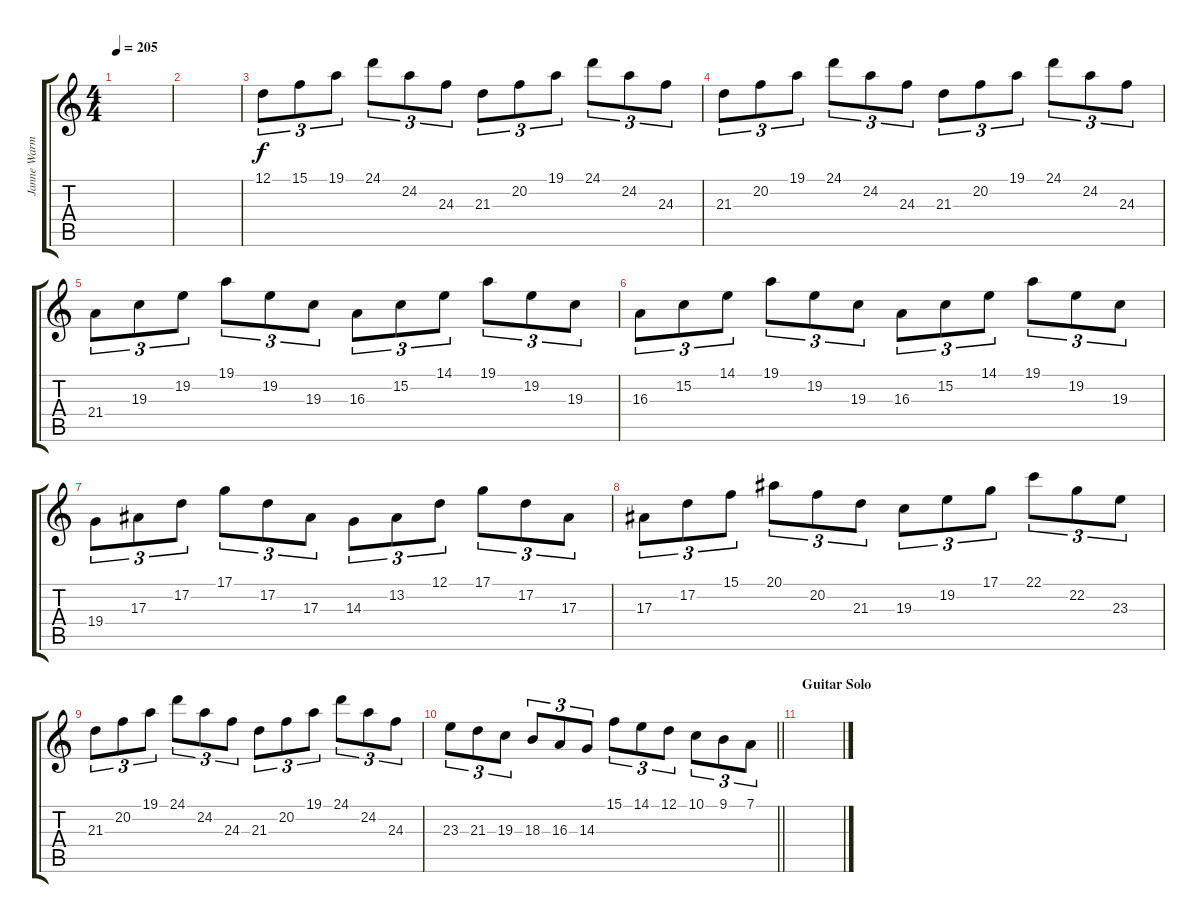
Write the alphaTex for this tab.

\track ("Janne Warman Lead" "Janne Warm") {instrument lead1square}
\staff {score tabs}
\tuning (D4 A3 F3 C3 G2 D2) {hide}
\ts (4 4)
\tempo 205
\clef g2
\ks c
|
|
12.1.8{tu (3 2)} 15.1.8{tu (3 2)} 19.1.8{tu (3 2)} 24.1.8{tu (3 2)} 24.2.8{tu (3 2)} 24.3.8{tu (3 2)} 21.3.8{tu (3 2)} 20.2.8{tu (3 2)} 19.1.8{tu (3 2)} 24.1.8{tu (3 2)} 24.2.8{tu (3 2)} 24.3.8{tu (3 2)} |
21.3.8{tu (3 2)} 20.2.8{tu (3 2)} 19.1.8{tu (3 2)} 24.1.8{tu (3 2)} 24.2.8{tu (3 2)} 24.3.8{tu (3 2)} 21.3.8{tu (3 2)} 20.2.8{tu (3 2)} 19.1.8{tu (3 2)} 24.1.8{tu (3 2)} 24.2.8{tu (3 2)} 24.3.8{tu (3 2)} |
21.4.8{tu (3 2)} 19.3.8{tu (3 2)} 19.2.8{tu (3 2)} 19.1.8{tu (3 2)} 19.2.8{tu (3 2)} 19.3.8{tu (3 2)} 16.3.8{tu (3 2)} 15.2.8{tu (3 2)} 14.1.8{tu (3 2)} 19.1.8{tu (3 2)} 19.2.8{tu (3 2)} 19.3.8{tu (3 2)} |
16.3.8{tu (3 2)} 15.2.8{tu (3 2)} 14.1.8{tu (3 2)} 19.1.8{tu (3 2)} 19.2.8{tu (3 2)} 19.3.8{tu (3 2)} 16.3.8{tu (3 2)} 15.2.8{tu (3 2)} 14.1.8{tu (3 2)} 19.1.8{tu (3 2)} 19.2.8{tu (3 2)} 19.3.8{tu (3 2)} |
19.4.8{tu (3 2)} 17.3.8{tu (3 2)} 17.2.8{tu (3 2)} 17.1.8{tu (3 2)} 17.2.8{tu (3 2)} 17.3.8{tu (3 2)} 14.3.8{tu (3 2)} 13.2.8{tu (3 2)} 12.1.8{tu (3 2)} 17.1.8{tu (3 2)} 17.2.8{tu (3 2)} 17.3.8{tu (3 2)} |
17.3.8{tu (3 2)} 17.2.8{tu (3 2)} 15.1.8{tu (3 2)} 20.1.8{tu (3 2)} 20.2.8{tu (3 2)} 21.3.8{tu (3 2)} 19.3.8{tu (3 2)} 19.2.8{tu (3 2)} 17.1.8{tu (3 2)} 22.1.8{tu (3 2)} 22.2.8{tu (3 2)} 23.3.8{tu (3 2)} |
21.3.8{tu (3 2)} 20.2.8{tu (3 2)} 19.1.8{tu (3 2)} 24.1.8{tu (3 2)} 24.2.8{tu (3 2)} 24.3.8{tu (3 2)} 21.3.8{tu (3 2)} 20.2.8{tu (3 2)} 19.1.8{tu (3 2)} 24.1.8{tu (3 2)} 24.2.8{tu (3 2)} 24.3.8{tu (3 2)} |
\barLineRight lightlight
23.3.8{tu (3 2)} 21.3.8{tu (3 2)} 19.3.8{tu (3 2)} 18.3.8{tu (3 2)} 16.3.8{tu (3 2)} 14.3.8{tu (3 2)} 15.1.8{tu (3 2)} 14.1.8{tu (3 2)} 12.1.8{tu (3 2)} 10.1.8{tu (3 2)} 9.1.8{tu (3 2)} 7.1.8{tu (3 2)} |
\section ("" "Guitar Solo")
